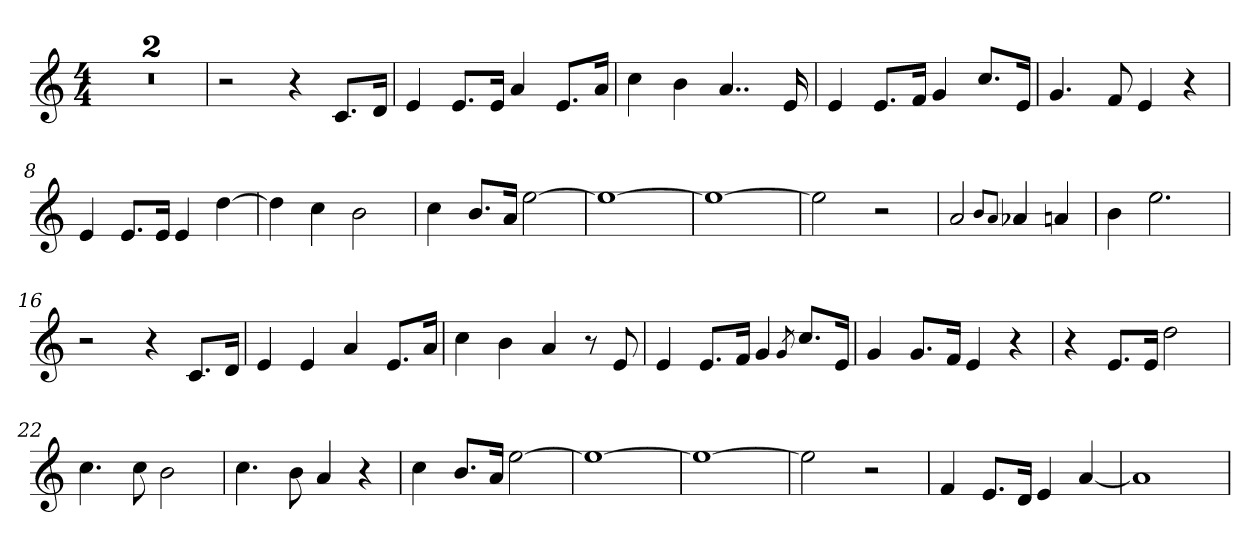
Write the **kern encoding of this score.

**kern
*part1
*staff1
*clefG2
*k[]
*M4/4
=1
1r
=2
1r
=3
2r
4r
8.c/L
16d/Jk
=4
4e/
8.e/L
16e/Jk
4a/
8.e/L
16a/Jk
=5
4cc\
4b\
4..a/
16e/
=6
4e/
8.e/L
16f/Jk
4g/
8.cc/L
16e/Jk
=7
4.g/
8f/
4e/
4r
=8
4e/
8.e/L
16e/Jk
4e/
[4dd\
=9
4dd\]
4cc\
2b\
!!LO:LB:g=z
=10
4cc\
8.b/L
16a/Jk
[2ee\
=11
1ee_
=12
1ee_
=13
2ee\]
2r
=14
2a/
8qb/L
8qa/J
4a-X/
4an/
=15
4b\
2.ee\
=16
2r
4r
8.c/L
16d/Jk
=17
4e/
4e/
4a/
8.e/L
16a/Jk
=18
4cc\
4b\
4a/
8r
8e/
=19
4e/
8.e/L
16f/Jk
4g/
8qg/
8.cc/L
16e/Jk
!!LO:LB:g=z
=20
4g/
8.g/L
16f/Jk
4e/
4r
=21
4r
8.e/L
16e/Jk
2dd\
=22
4.cc\
8cc\
2b\
=23
4.cc\
8b\
4a/
4r
=24
4cc\
8.b/L
16a/Jk
[2ee\
=25
1ee_
=26
1ee_
=27
2ee\]
2r
=28
4f/
8.e/L
16d/Jk
4e/
[4a/
=29
1a]
=
*-
